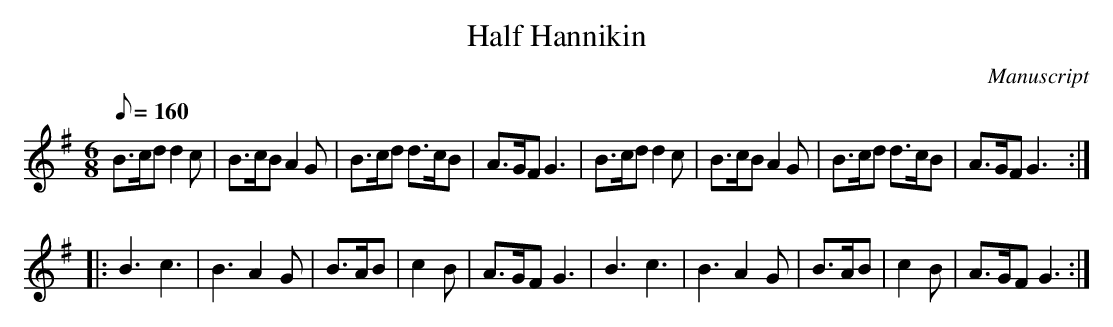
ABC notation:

X:1
T:Half Hannikin
M:6/8
L:1/8
Q:160
O:Manuscript
K:G
B>cd d2 c|B>cB A2 G|B>cd d>cB|A>GF G3|B>cd d2 c|B>cB A2 G|B>cd d>cB|A>GF G3:|
|: B3 c3| B3 A2 G| B>AB| c2 B|A>GF G3|B3 c3| B3 A2 G| B>AB| c2 B|A>GF G3:|
